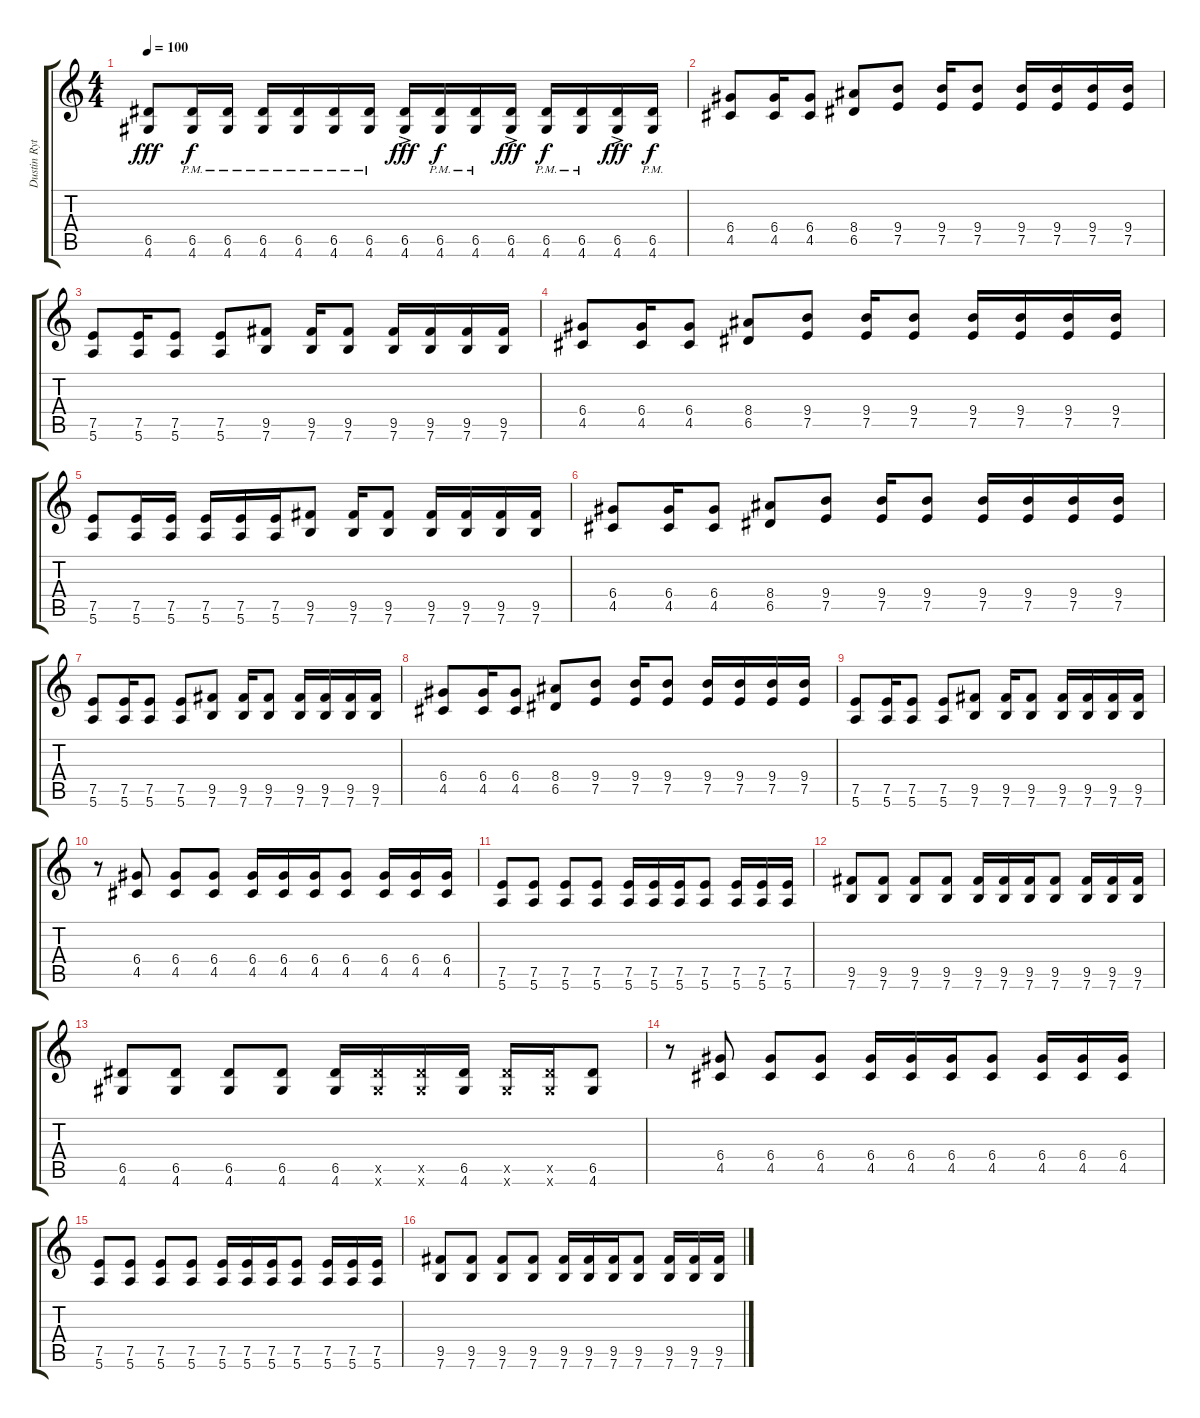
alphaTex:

\track ("Dustin Rythm Guitar" "Dustin Ryt") {instrument distortionguitar}
\staff {score tabs}
\tuning (E4 B3 G3 D3 A2 E2) {hide}
\ts (4 4)
\tempo 100
\clef g2
\ks c
(6.5 4.6).8{dy fff} (6.5{pm} 4.6{pm}).16{dy f} (6.5{pm} 4.6{pm}).16 (6.5{pm} 4.6{pm}).16 (6.5{pm} 4.6{pm}).16 (6.5{pm} 4.6{pm}).16 (6.5{pm} 4.6{pm}).16 (6.5{ac} 4.6{ac}).16{dy fff} (6.5{pm} 4.6{pm}).16{dy f} (6.5{pm} 4.6{pm}).16 (6.5{ac} 4.6{ac}).16{dy fff} (6.5{pm} 4.6{pm}).16{dy f} (6.5{pm} 4.6{pm}).16 (6.5{ac} 4.6{ac}).16{dy fff} (6.5{pm} 4.6{pm}).16{dy f} |
(6.4 4.5).8 (6.4 4.5).16 (6.4 4.5).8 (8.4 6.5).8 (9.4 7.5).8 (9.4 7.5).16 (9.4 7.5).8 (9.4 7.5).16 (9.4 7.5).16 (9.4 7.5).16 (9.4 7.5).16 |
(7.5 5.6).8 (7.5 5.6).16 (7.5 5.6).8 (7.5 5.6).8 (9.5 7.6).8 (9.5 7.6).16 (9.5 7.6).8 (9.5 7.6).16 (9.5 7.6).16 (9.5 7.6).16 (9.5 7.6).16 |
(6.4 4.5).8 (6.4 4.5).16 (6.4 4.5).8 (8.4 6.5).8 (9.4 7.5).8 (9.4 7.5).16 (9.4 7.5).8 (9.4 7.5).16 (9.4 7.5).16 (9.4 7.5).16 (9.4 7.5).16 |
(7.5 5.6).8 (7.5 5.6).16 (7.5 5.6).16 (7.5 5.6).16 (7.5 5.6).16 (7.5 5.6).16 (9.5 7.6).8 (9.5 7.6).16 (9.5 7.6).8 (9.5 7.6).16 (9.5 7.6).16 (9.5 7.6).16 (9.5 7.6).16 |
(6.4 4.5).8 (6.4 4.5).16 (6.4 4.5).8 (8.4 6.5).8 (9.4 7.5).8 (9.4 7.5).16 (9.4 7.5).8 (9.4 7.5).16 (9.4 7.5).16 (9.4 7.5).16 (9.4 7.5).16 |
(7.5 5.6).8 (7.5 5.6).16 (7.5 5.6).8 (7.5 5.6).8 (9.5 7.6).8 (9.5 7.6).16 (9.5 7.6).8 (9.5 7.6).16 (9.5 7.6).16 (9.5 7.6).16 (9.5 7.6).16 |
(6.4 4.5).8 (6.4 4.5).16 (6.4 4.5).8 (8.4 6.5).8 (9.4 7.5).8 (9.4 7.5).16 (9.4 7.5).8 (9.4 7.5).16 (9.4 7.5).16 (9.4 7.5).16 (9.4 7.5).16 |
(7.5 5.6).8 (7.5 5.6).16 (7.5 5.6).8 (7.5 5.6).8 (9.5 7.6).8 (9.5 7.6).16 (9.5 7.6).8 (9.5 7.6).16 (9.5 7.6).16 (9.5 7.6).16 (9.5 7.6).16 |
r.8 (6.4 4.5).8 (6.4 4.5).8 (6.4 4.5).8 (6.4 4.5).16 (6.4 4.5).16 (6.4 4.5).16 (6.4 4.5).8 (6.4 4.5).16 (6.4 4.5).16 (6.4 4.5).16 |
(7.5 5.6).8 (7.5 5.6).8 (7.5 5.6).8 (7.5 5.6).8 (7.5 5.6).16 (7.5 5.6).16 (7.5 5.6).16 (7.5 5.6).8 (7.5 5.6).16 (7.5 5.6).16 (7.5 5.6).16 |
(9.5 7.6).8 (9.5 7.6).8 (9.5 7.6).8 (9.5 7.6).8 (9.5 7.6).16 (9.5 7.6).16 (9.5 7.6).16 (9.5 7.6).8 (9.5 7.6).16 (9.5 7.6).16 (9.5 7.6).16 |
(6.5 4.6).8 (6.5 4.6).8 (6.5 4.6).8 (6.5 4.6).8 (6.5 4.6).16 (6.5{x} 4.6{x}).16 (6.5{x} 4.6{x}).16 (6.5 4.6).16 (6.5{x} 4.6{x}).16 (6.5{x} 4.6{x}).16 (6.5 4.6).8 |
r.8 (6.4 4.5).8 (6.4 4.5).8 (6.4 4.5).8 (6.4 4.5).16 (6.4 4.5).16 (6.4 4.5).16 (6.4 4.5).8 (6.4 4.5).16 (6.4 4.5).16 (6.4 4.5).16 |
(7.5 5.6).8 (7.5 5.6).8 (7.5 5.6).8 (7.5 5.6).8 (7.5 5.6).16 (7.5 5.6).16 (7.5 5.6).16 (7.5 5.6).8 (7.5 5.6).16 (7.5 5.6).16 (7.5 5.6).16 |
(9.5 7.6).8 (9.5 7.6).8 (9.5 7.6).8 (9.5 7.6).8 (9.5 7.6).16 (9.5 7.6).16 (9.5 7.6).16 (9.5 7.6).8 (9.5 7.6).16 (9.5 7.6).16 (9.5 7.6).16
